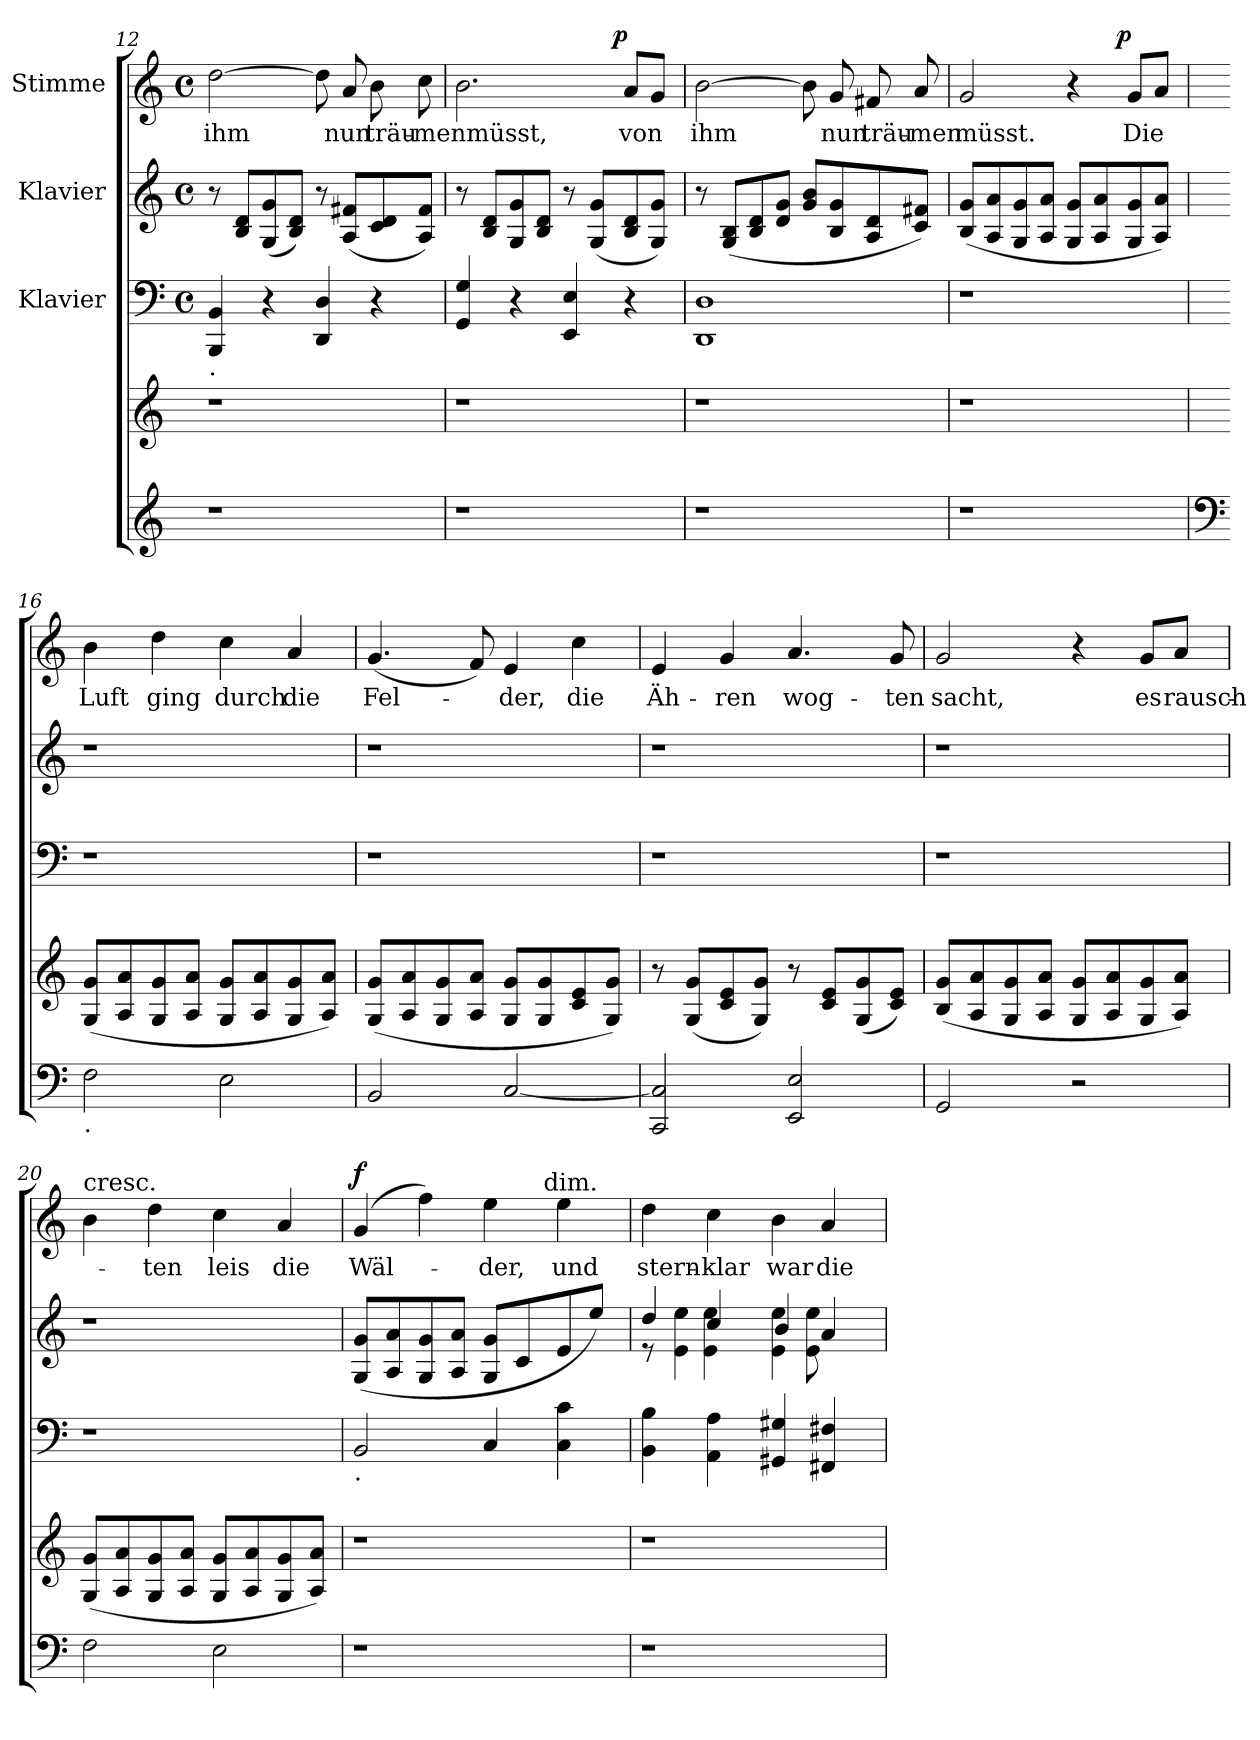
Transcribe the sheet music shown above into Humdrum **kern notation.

**kern	**kern	**kern	**kern	**kern	**text	**dynam
*part4	*part4	*part3	*part2	*part1	*part1	*part1
*staff5	*staff4	*staff3	*staff2	*staff1	*staff1	*staff1
*	*	*I"Klavier	*I"Klavier	*I"Stimme	*	*
!!LO:LB:g=z
*clefG2	*clefG2	*clefF4	*clefG2	*clefG2	*	*
*k[]	*k[]	*k[]	*k[]	*k[]	*	*
*C:	*C:	*C:	*C:	*C:	*	*
*	*	*M4/4	*M4/4	*M4/4	*	*
*	*	*met(c)	*met(c)	*met(c)	*	*
=12	=12	=12	=12	=12	=12	=12
!	!	!LO:TX:b:t=.	!	!	!	!
!	!	!	!	!	!LO:LY:b	!
1r	1r	4BBB/ 4BB/	8r	[>2dd\	ihm	.
.	.	.	8B/ 8d/L	.	.	.
.	.	4r	(<8G/ 8g/	.	.	.
.	.	.	8B/ 8d/J)	.	.	.
.	.	4DD/ 4D/	8r	8dd\]	.	.
!	!	!	!	!	!LO:LY:b	!
.	.	.	(<8A/ 8f#X/L	8a/	nun	.
!	!	!	!	!	!LO:LY:b	!
.	.	4r	8c/ 8d/	8b\	träu-	.
!	!	!	!	!	!LO:LY:b	!
.	.	.	8A/ 8f#/J)	8cc\	-menmüsst,	.
=13	=13	=13	=13	=13	=13	=13
*	*	*	*	*^	*	*
1r	1r	4GG/ 4G/	8r	2.b\	2ryy	.	.
.	.	.	8B/ 8d/L	.	.	.	.
.	.	4r	8G/ 8g/	.	.	.	.
.	.	.	8B/ 8d/J	.	.	.	.
.	.	4EE/ 4E/	8r	.	8..ryy	.	.
.	.	.	(<8G/ 8g/L	.	.	.	.
!	!	!	!	!	!	!	!LO:DY:a
.	.	.	.	.	4ryy	.	p
!	!	!	!	!	!	!LO:LY:b	!
.	.	4r	8B/ 8d/	8a/L	.	von	.
.	.	.	8G/ 8g/J)	8g/J	.	.	.
.	.	.	.	.	32ryy	.	.
=14	=14	=14	=14	=14	=14	=14	=14
!	!	!	!	!	!	!LO:LY:b	!
*	*	*	*	*v	*v	*	*
1r	1r	1DD 1D	8r	[>2b\	ihm	.
.	.	.	(<8G/ 8B/L	.	.	.
.	.	.	8B/ 8d/	.	.	.
.	.	.	8d/ 8g/J	.	.	.
.	.	.	8g/ 8b/L	8b\]	.	.
!	!	!	!	!	!LO:LY:b	!
.	.	.	8B/ 8g/	8g/	nun	.
!	!	!	!	!	!LO:LY:b	!
.	.	.	8A/ 8d/	8f#X/	träu-	.
!	!	!	!	!	!LO:LY:b	!
.	.	.	8c/ 8f#X/J)	8a/	-men	.
=15	=15	=15	=15	=15	=15	=15
!	!	!	!	!	!LO:LY:b	!
*	*	*	*	*^	*	*
1r	1r	1r	(<8B/ 8g/L	2g/	2ryy	müsst.	.
.	.	.	8A/ 8a/	.	.	.	.
.	.	.	8G/ 8g/	.	.	.	.
.	.	.	8A/ 8a/J	.	.	.	.
.	.	.	8G/ 8g/L	4r	8..ryy	.	.
.	.	.	8A/ 8a/	.	.	.	.
!	!	!	!	!	!	!	!LO:DY:a
.	.	.	.	.	4ryy	.	p
!	!	!	!	!	!	!LO:LY:b	!
.	.	.	8G/ 8g/	8g/L	.	Die	.
.	.	.	8A/ 8a/J)	8a/J	.	.	.
.	.	.	.	.	32ryy	.	.
*	*	*	*	*v	*v	*	*
!!LO:LB:g=z
=16	=16	=16	=16	=16	=16	=16
*clefF4	*	*	*	*	*	*
*	*	*	*	*^	*	*
!LO:TX:b:t=.	!	!	!	!	!	!	!
!	!	!	!	!	!	!LO:LY:b	!
*	*	*	*	*v	*v	*	*
2F\	(<8G/ 8g/L	1r	1r	4b\	Luft	.
.	8A/ 8a/	.	.	.	.	.
!	!	!	!	!	!LO:LY:b	!
.	8G/ 8g/	.	.	4dd\	ging	.
.	8A/ 8a/J	.	.	.	.	.
!	!	!	!	!	!LO:LY:b	!
2E\	8G/ 8g/L	.	.	4cc\	durch	.
.	8A/ 8a/	.	.	.	.	.
!	!	!	!	!	!LO:LY:b	!
.	8G/ 8g/	.	.	4a/	die	.
.	8A/ 8a/J)	.	.	.	.	.
=17	=17	=17	=17	=17	=17	=17
!	!	!	!	!	!LO:LY:b	!
2BB/	(<8G/ 8g/L	1r	1r	(<4.g/	Fel-	.
.	8A/ 8a/	.	.	.	.	.
.	8G/ 8g/	.	.	.	.	.
.	8A/ 8a/J	.	.	8f/)	.	.
!	!	!	!	!	!LO:LY:b	!
[<2C/	8G/ 8g/L	.	.	4e/	-der,	.
.	8G/ 8g/	.	.	.	.	.
!	!	!	!	!	!LO:LY:b	!
.	8c/ 8e/	.	.	4cc\	die	.
.	8G/ 8g/J)	.	.	.	.	.
=18	=18	=18	=18	=18	=18	=18
!	!	!	!	!	!LO:LY:b	!
2CC/ 2C/]	8r	1r	1r	4e/	Äh-	.
.	(<8G/ 8g/L	.	.	.	.	.
!	!	!	!	!	!LO:LY:b	!
.	8c/ 8e/	.	.	4g/	-ren	.
.	8G/ 8g/J)	.	.	.	.	.
!	!	!	!	!	!LO:LY:b	!
2EE/ 2E/	8r	.	.	4.a/	wog-	.
.	8c/ 8e/L	.	.	.	.	.
.	(>8G/ 8g/	.	.	.	.	.
!	!	!	!	!	!LO:LY:b	!
.	8c/ 8e/J)	.	.	8g/	-ten	.
=19	=19	=19	=19	=19	=19	=19
!	!	!	!	!	!LO:LY:b	!
2GG/	(<8B/ 8g/L	1r	1r	2g/	sacht,	.
.	8A/ 8a/	.	.	.	.	.
.	8G/ 8g/	.	.	.	.	.
.	8A/ 8a/J	.	.	.	.	.
2r	8G/ 8g/L	.	.	4r	.	.
.	8A/ 8a/	.	.	.	.	.
!	!	!	!	!	!LO:LY:b	!
.	8G/ 8g/	.	.	8g/L	es	.
!	!	!	!	!	!LO:LY:b	!
.	8A/ 8a/J)	.	.	8a/J	rausch-	.
=20	=20	=20	=20	=20	=20	=20
!	!	!	!	!LO:TX:a:t=cresc.	!	!
2F\	(<8G/ 8g/L	1r	1r	4b\	.	.
.	8A/ 8a/	.	.	.	.	.
!	!	!	!	!	!LO:LY:b	!
.	8G/ 8g/	.	.	4dd\	-ten	.
.	8A/ 8a/J	.	.	.	.	.
!	!	!	!	!	!LO:LY:b	!
2E\	8G/ 8g/L	.	.	4cc\	leis	.
.	8A/ 8a/	.	.	.	.	.
!	!	!	!	!	!LO:LY:b	!
.	8G/ 8g/	.	.	4a/	die	.
.	8A/ 8a/J)	.	.	.	.	.
!!LO:PB:g=z
=21	=21	=21	=21	=21	=21	=21
!	!	!LO:TX:b:t=.	!	!	!	!
!	!	!	!	!	!LO:LY:b	!LO:DY:a
*	*	*	*	*^	*	*
1r	1r	2BB/	(<8G/ 8g/L	(4g/	2ryy	Wäl-	f
.	.	.	8A/ 8a/	.	.	.	.
.	.	.	8G/ 8g/	4ff\)	.	.	.
.	.	.	8A/ 8a/J	.	.	.	.
!	!	!	!	!	!	!LO:LY:b	!
.	.	4C/	8G/ 8g/L	4ee\	8..ryy	-der,	.
.	.	.	8c/	.	.	.	.
!	!	!	!	!	!LO:TX:a:t=dim.	!	!
.	.	.	.	.	4ryy	.	.
!	!	!	!	!	!	!LO:LY:b	!
.	.	4C\ 4c\	8e/	4ee\	.	und	.
.	.	.	8ee/J)	.	.	.	.
.	.	.	.	.	32ryy	.	.
=22	=22	=22	=22	=22	=22	=22	=22
*	*	*	*^	*	*	*	*
*	*	*	*	*^	*	*	*	*
!	!	!	!	!	!	!	!	!LO:LY:b	!
*	*	*	*	*	*	*v	*v	*	*
1r	1r	4BB\ 4B\	4dd/	8re	4ryy	4dd\	stern-	.
.	.	.	.	4e\ 4ee\	.	.	.	.
!	!	!	!	!	!	!	!LO:LY:b	!
.	.	4AA\ 4A\	4cc/	.	4e\ 4ee\	4cc\	-klar	.
.	.	.	.	2ryy	.	.	.	.
!	!	!	!	!	!	!	!LO:LY:b	!
.	.	4GG#X/ 4G#X/	4e\ 4ee\	.	4b/	4b\	war	.
!	!	!	!	!	!	!	!LO:LY:b	!
.	.	4FF#X/ 4F#X/	4a/	.	8e\ 8ee\	4a/	die	.
.	.	.	.	8ryy	8ryy	.	.	.
*	*	*	*v	*v	*v	*	*	*
=	=	=	=	=	=	=
*-	*-	*-	*-	*-	*-	*-
